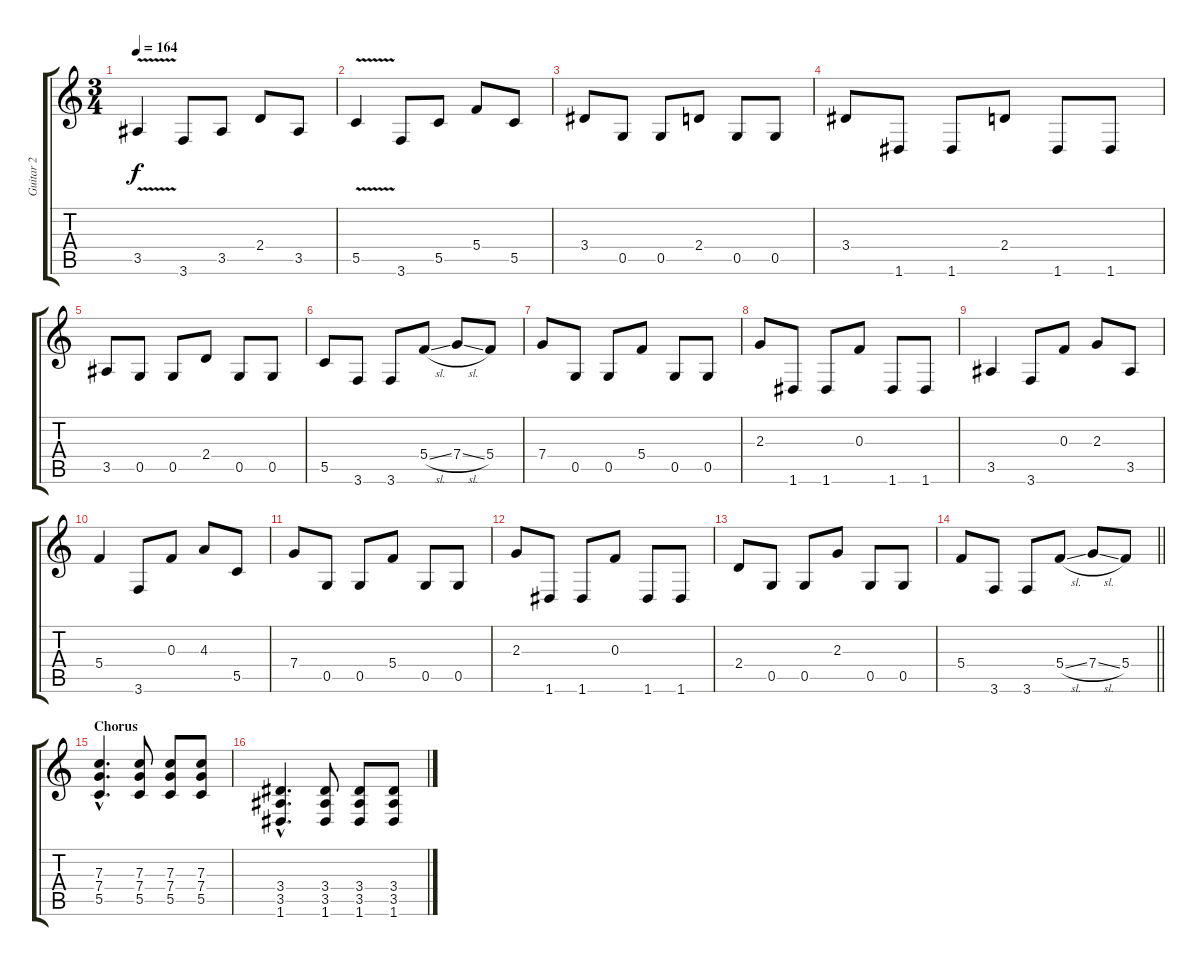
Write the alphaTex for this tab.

\track ("Guitar 2" "Guitar 2") {instrument distortionguitar}
\staff {score tabs}
\tuning (D4 A3 F3 C3 G2 D2) {hide}
\ts (3 4)
\tempo 164
\clef g2
\ks c
3.5{v}.4{dy f} 3.6.8 3.5.8 2.4.8 3.5.8 |
5.5{v}.4 3.6.8 5.5.8 5.4.8 5.5.8 |
3.4.8 0.5.8 0.5.8 2.4.8 0.5.8 0.5.8 |
3.4.8 1.6.8 1.6.8 2.4.8 1.6.8 1.6.8 |
3.5.8 0.5.8 0.5.8 2.4.8 0.5.8 0.5.8 |
5.5.8 3.6.8 3.6.8 5.4{sl}.8 7.4{sl}.8 5.4.8 |
7.4.8 0.5.8 0.5.8 5.4.8 0.5.8 0.5.8 |
2.3.8 1.6.8 1.6.8 0.3.8 1.6.8 1.6.8 |
3.5.4 3.6.8 0.3.8 2.3.8 3.5.8 |
5.4.4 3.6.8 0.3.8 4.3.8 5.5.8 |
7.4.8 0.5.8 0.5.8 5.4.8 0.5.8 0.5.8 |
2.3.8 1.6.8 1.6.8 0.3.8 1.6.8 1.6.8 |
2.4.8 0.5.8 0.5.8 2.3.8 0.5.8 0.5.8 |
\barLineRight lightlight
5.4.8 3.6.8 3.6.8 5.4{sl}.8 7.4{sl}.8 5.4.8 |
\section ("" "Chorus")
(7.3{hac} 7.4{hac} 5.5{hac}).4{d} (7.3 7.4 5.5).8 (7.3 7.4 5.5).8 (7.3 7.4 5.5).8 |
(3.4{hac} 3.5{hac} 1.6{hac}).4{d} (3.4 3.5 1.6).8 (3.4 3.5 1.6).8 (3.4 3.5 1.6).8
